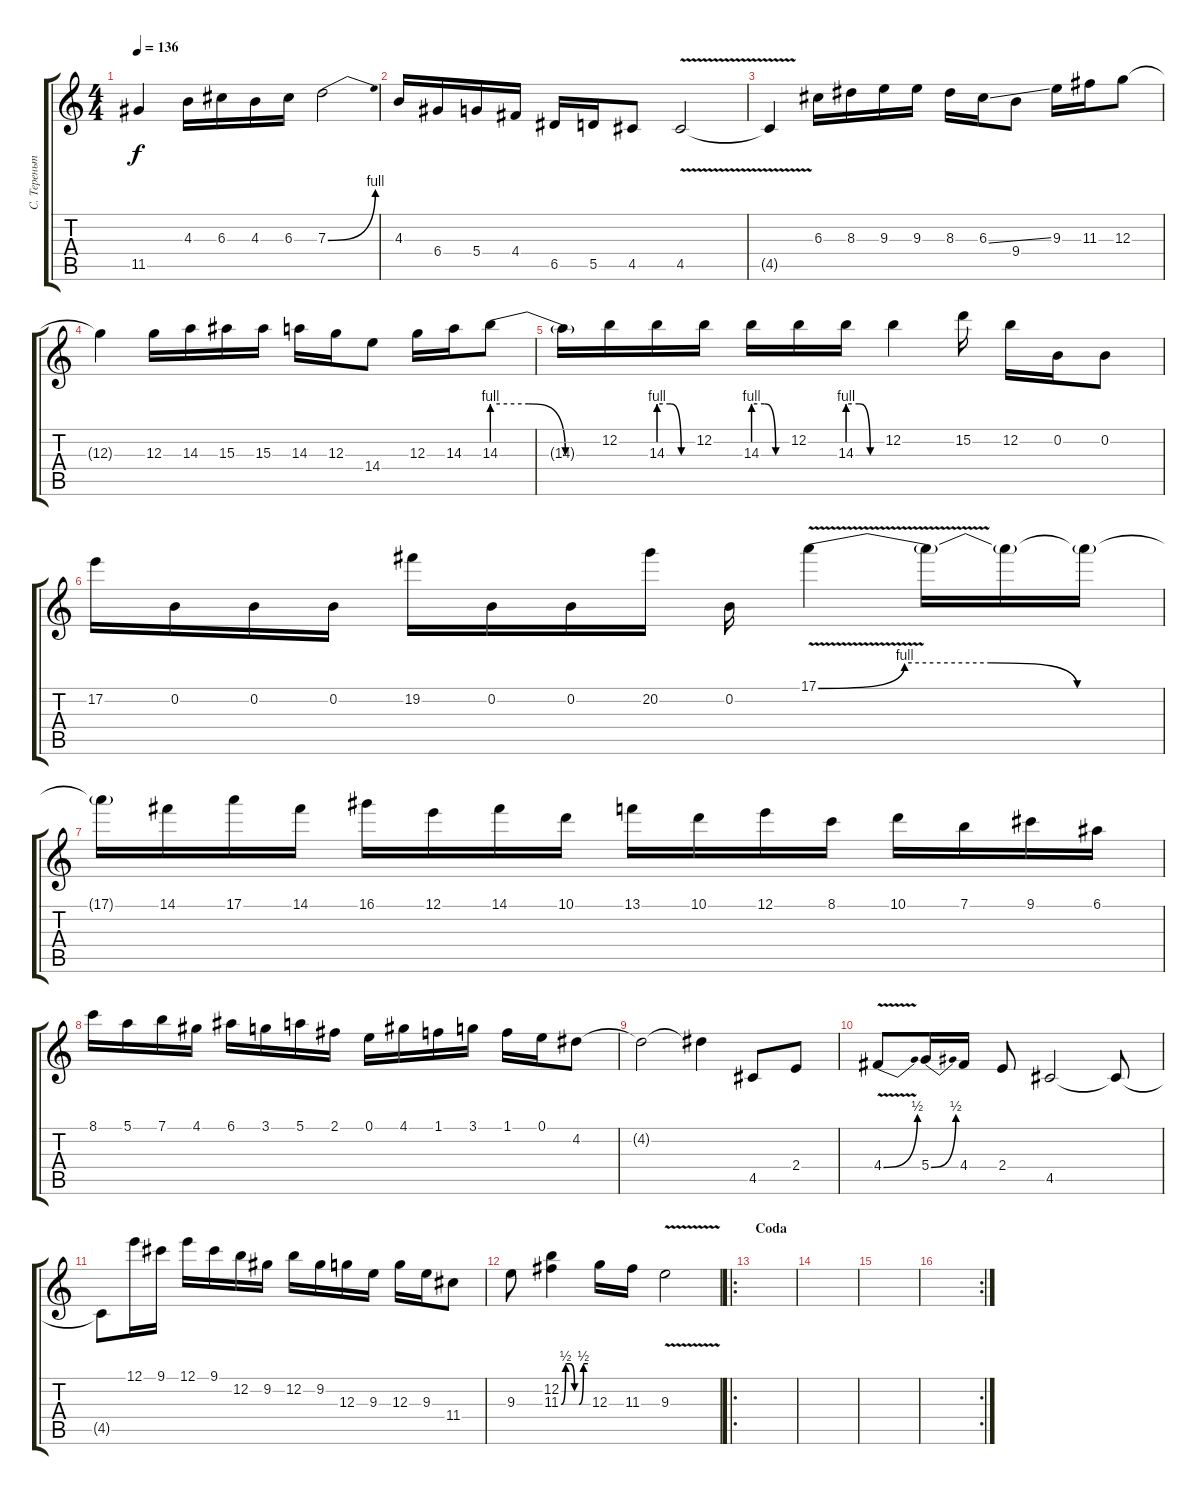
\track ("С. Тереньтьев" "С. Тереньт") {instrument distortionguitar}
\staff {score tabs}
\tuning (E4 B3 G3 D3 A2 E2) {hide}
\ts (4 4)
\tempo 136
\clef g2
\ks c
11.5{t}.4{dy f} 4.3.16 6.3.16 4.3.16 6.3.16 7.3{be (bend 0 0 60 4)}.2 |
4.3.16 6.4.16 5.4.16 4.4.16 6.5.16 5.5.16 4.5.8 4.5{v}.2 |
4.5{t}.4 6.3.16 8.3.16 9.3.16 9.3.16 8.3.16 6.3{ss}.16 9.4.8 9.3.16 11.3.16 12.3.8 |
12.3{t}.4 12.3.16 14.3.16 15.3.16 15.3.16 14.3.16 12.3.16 14.4.8 12.3.16 14.3.16 14.3{be (custom 0 4 20 4 40 0 60 0)}.8 |
14.3{t}.16 12.2.16 14.3{be (custom 0 4 20 4 40 0 60 0)}.16 12.2.16 14.3{be (custom 0 4 20 4 40 0 60 0)}.16 12.2.16 14.3{be (custom 0 4 20 4 40 0 60 0)}.16 12.2.4 15.2.16 12.2.16 0.2.16 0.2.8 |
17.2.16 0.2.16 0.2.16 0.2.16 19.2.16 0.2.16 0.2.16 20.2.16 0.2.16 17.1{be (custom 0 0 15 4 30 4 45 0 60 0) v}.4 17.1{t}.16 17.1{t}.16 17.1{t}.16 |
17.1{t}.16 14.1.16 17.1.16 14.1.16 16.1.16 12.1.16 14.1.16 10.1.16 13.1.16 10.1.16 12.1.16 8.1.16 10.1.16 7.1.16 9.1.16 6.1.16 |
8.1.16 5.1.16 7.1.16 4.1.16 6.1.16 3.1.16 5.1.16 2.1.16 0.1.16 4.1.16 1.1.16 3.1.16 1.1.16 0.1.16 4.2.8 |
4.2{t}.2 4.2{t}.4 4.5.8 2.4.8 |
4.4{be (bend 0 0 60 2) v}.8 5.4{be (bend 0 0 60 2)}.16 4.4.16 2.4.8 4.5.2 4.5{t}.8 |
4.5{t}.8 12.1.16 9.1.16 12.1.16 9.1.16 12.2.16 9.2.16 12.2.16 9.2.16 12.3.16 9.3.16 12.3.16 9.3.16 11.4.8 |
9.3.8 (12.2 11.3{be (custom 0 0 10 2 20 2 30 0 40 0 50 2 60 2)}).4 12.3.16 11.3.16 9.3{v}.2 |
\ro
\section ("" "Coda")
|
|
|
\rc 2
